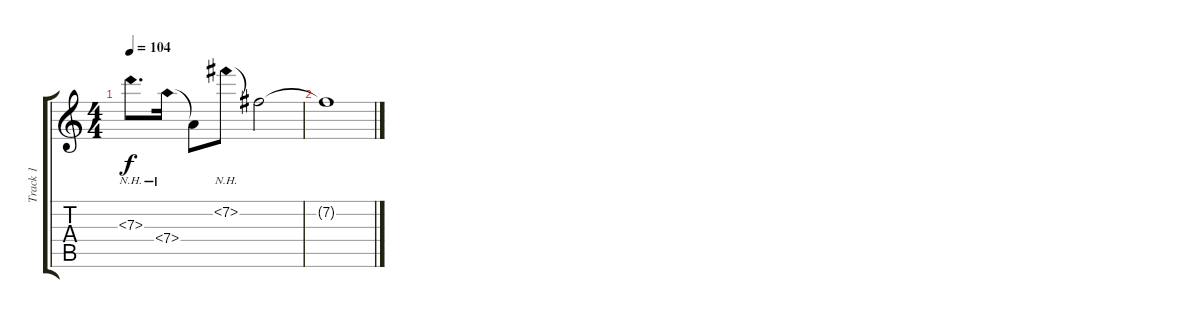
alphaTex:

\track ("Track 1" "Track 1") {instrument electricguitarclean}
\staff {score tabs}
\tuning (E4 B3 G3 D3 A2 E2) {hide}
\ts (4 4)
\tempo 104
\clef g2
\ks c
7.3{nh}.8{d dy f} 7.4{nh}.16 7.4{t}.8 7.2{nh}.8 7.2{t}.2 |
7.2{t}.1
